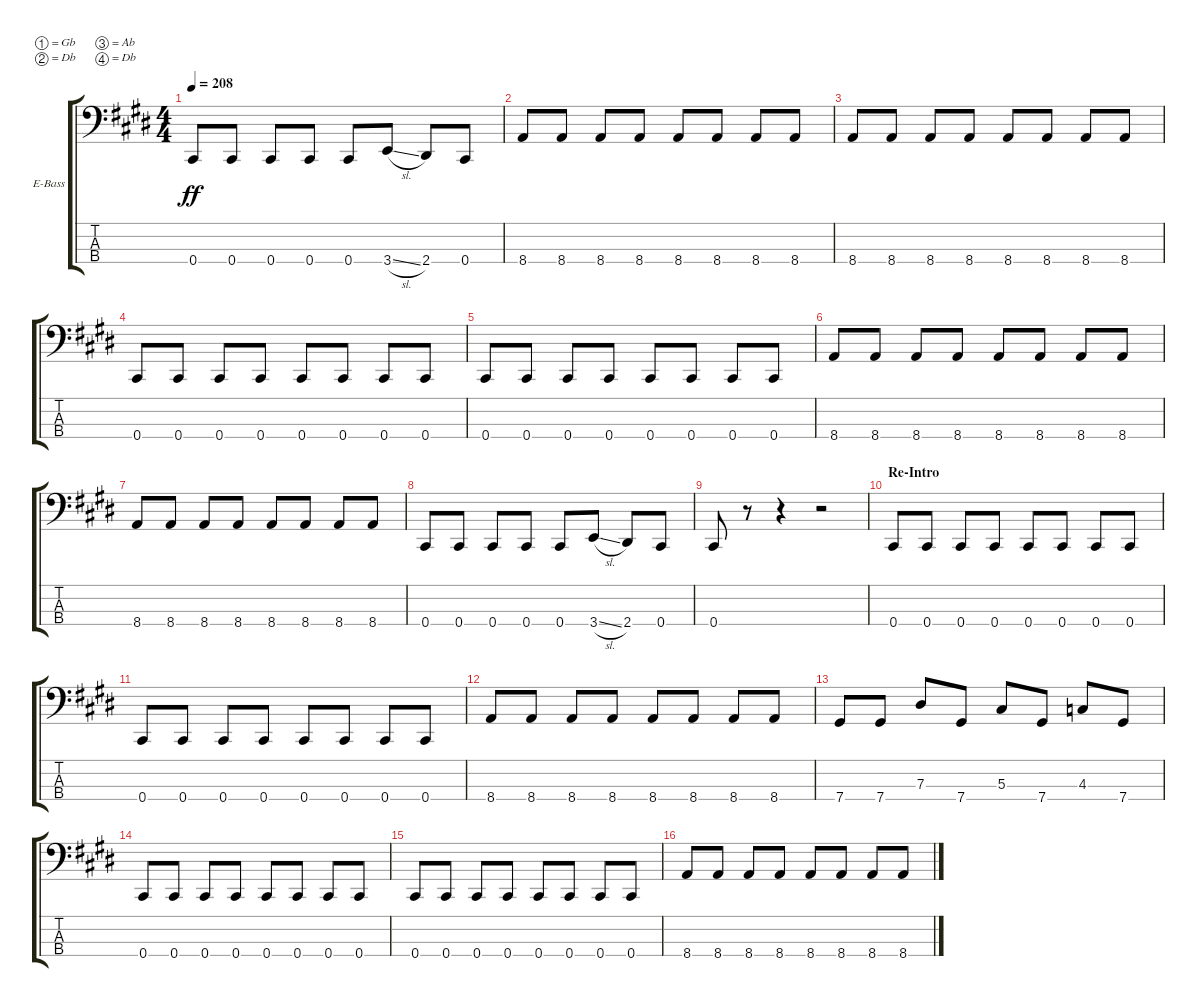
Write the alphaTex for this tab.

\defaultSystemsLayout 4
\bracketExtendMode groupsimilarinstruments
\firstSystemTrackNameOrientation horizontal
\otherSystemsTrackNameOrientation horizontal
\track ("Brent Fox - Bass" "E-Bass") {instrument electricbassfinger}
\staff {score tabs}
\tuning (Gb2 Db2 Ab1 Db1)
\ts (4 4)
\tempo 208
\clef f4
\ks c#minor
0.4.8{dy ff} 0.4.8 0.4.8 0.4.8 0.4.8 3.4{sl}.8 2.4.8 0.4.8 |
8.4.8 8.4.8 8.4.8 8.4.8 8.4.8 8.4.8 8.4.8 8.4.8 |
8.4.8 8.4.8 8.4.8 8.4.8 8.4.8 8.4.8 8.4.8 8.4.8 |
0.4.8 0.4.8 0.4.8 0.4.8 0.4.8 0.4.8 0.4.8 0.4.8 |
0.4.8 0.4.8 0.4.8 0.4.8 0.4.8 0.4.8 0.4.8 0.4.8 |
8.4.8 8.4.8 8.4.8 8.4.8 8.4.8 8.4.8 8.4.8 8.4.8 |
8.4.8 8.4.8 8.4.8 8.4.8 8.4.8 8.4.8 8.4.8 8.4.8 |
0.4.8 0.4.8 0.4.8 0.4.8 0.4.8 3.4{sl}.8 2.4.8 0.4.8 |
0.4.8 r.8 r.4 r.2 |
\section ("" "Re-Intro")
0.4.8 0.4.8 0.4.8 0.4.8 0.4.8 0.4.8 0.4.8 0.4.8 |
0.4.8 0.4.8 0.4.8 0.4.8 0.4.8 0.4.8 0.4.8 0.4.8 |
8.4.8 8.4.8 8.4.8 8.4.8 8.4.8 8.4.8 8.4.8 8.4.8 |
7.4.8 7.4.8 7.3.8 7.4.8 5.3.8 7.4.8 4.3.8 7.4.8 |
0.4.8 0.4.8 0.4.8 0.4.8 0.4.8 0.4.8 0.4.8 0.4.8 |
0.4.8 0.4.8 0.4.8 0.4.8 0.4.8 0.4.8 0.4.8 0.4.8 |
8.4.8 8.4.8 8.4.8 8.4.8 8.4.8 8.4.8 8.4.8 8.4.8
